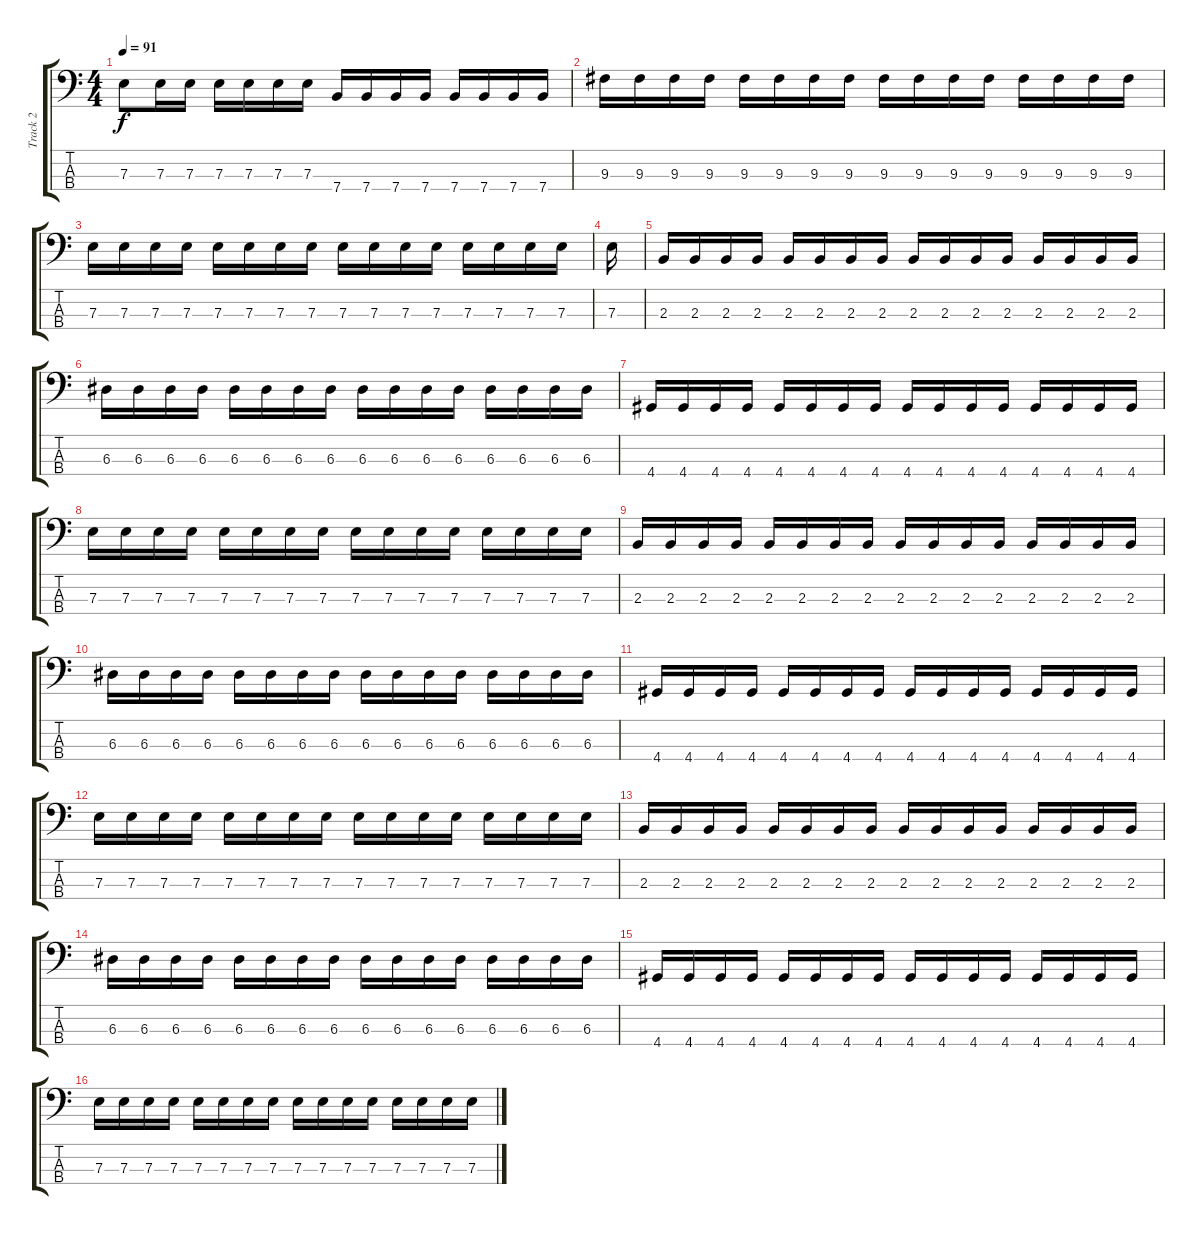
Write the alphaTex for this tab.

\track ("Track 2" "Track 2") {instrument electricbasspick}
\staff {score tabs}
\tuning (G2 D2 A1 E1) {hide}
\ts (4 4)
\tempo 91
\clef f4
\ks c
7.3.8{dy f} 7.3.16 7.3.16 7.3.16 7.3.16 7.3.16 7.3.16 7.4.16 7.4.16 7.4.16 7.4.16 7.4.16 7.4.16 7.4.16 7.4.16 |
9.3.16 9.3.16 9.3.16 9.3.16 9.3.16 9.3.16 9.3.16 9.3.16 9.3.16 9.3.16 9.3.16 9.3.16 9.3.16 9.3.16 9.3.16 9.3.16 |
7.3.16 7.3.16 7.3.16 7.3.16 7.3.16 7.3.16 7.3.16 7.3.16 7.3.16 7.3.16 7.3.16 7.3.16 7.3.16 7.3.16 7.3.16 7.3.16 |
7.3.16 |
2.3.16 2.3.16 2.3.16 2.3.16 2.3.16 2.3.16 2.3.16 2.3.16 2.3.16 2.3.16 2.3.16 2.3.16 2.3.16 2.3.16 2.3.16 2.3.16 |
6.3.16 6.3.16 6.3.16 6.3.16 6.3.16 6.3.16 6.3.16 6.3.16 6.3.16 6.3.16 6.3.16 6.3.16 6.3.16 6.3.16 6.3.16 6.3.16 |
4.4.16 4.4.16 4.4.16 4.4.16 4.4.16 4.4.16 4.4.16 4.4.16 4.4.16 4.4.16 4.4.16 4.4.16 4.4.16 4.4.16 4.4.16 4.4.16 |
7.3.16 7.3.16 7.3.16 7.3.16 7.3.16 7.3.16 7.3.16 7.3.16 7.3.16 7.3.16 7.3.16 7.3.16 7.3.16 7.3.16 7.3.16 7.3.16 |
2.3.16 2.3.16 2.3.16 2.3.16 2.3.16 2.3.16 2.3.16 2.3.16 2.3.16 2.3.16 2.3.16 2.3.16 2.3.16 2.3.16 2.3.16 2.3.16 |
6.3.16 6.3.16 6.3.16 6.3.16 6.3.16 6.3.16 6.3.16 6.3.16 6.3.16 6.3.16 6.3.16 6.3.16 6.3.16 6.3.16 6.3.16 6.3.16 |
4.4.16 4.4.16 4.4.16 4.4.16 4.4.16 4.4.16 4.4.16 4.4.16 4.4.16 4.4.16 4.4.16 4.4.16 4.4.16 4.4.16 4.4.16 4.4.16 |
7.3.16 7.3.16 7.3.16 7.3.16 7.3.16 7.3.16 7.3.16 7.3.16 7.3.16 7.3.16 7.3.16 7.3.16 7.3.16 7.3.16 7.3.16 7.3.16 |
2.3.16 2.3.16 2.3.16 2.3.16 2.3.16 2.3.16 2.3.16 2.3.16 2.3.16 2.3.16 2.3.16 2.3.16 2.3.16 2.3.16 2.3.16 2.3.16 |
6.3.16 6.3.16 6.3.16 6.3.16 6.3.16 6.3.16 6.3.16 6.3.16 6.3.16 6.3.16 6.3.16 6.3.16 6.3.16 6.3.16 6.3.16 6.3.16 |
4.4.16 4.4.16 4.4.16 4.4.16 4.4.16 4.4.16 4.4.16 4.4.16 4.4.16 4.4.16 4.4.16 4.4.16 4.4.16 4.4.16 4.4.16 4.4.16 |
7.3.16 7.3.16 7.3.16 7.3.16 7.3.16 7.3.16 7.3.16 7.3.16 7.3.16 7.3.16 7.3.16 7.3.16 7.3.16 7.3.16 7.3.16 7.3.16
